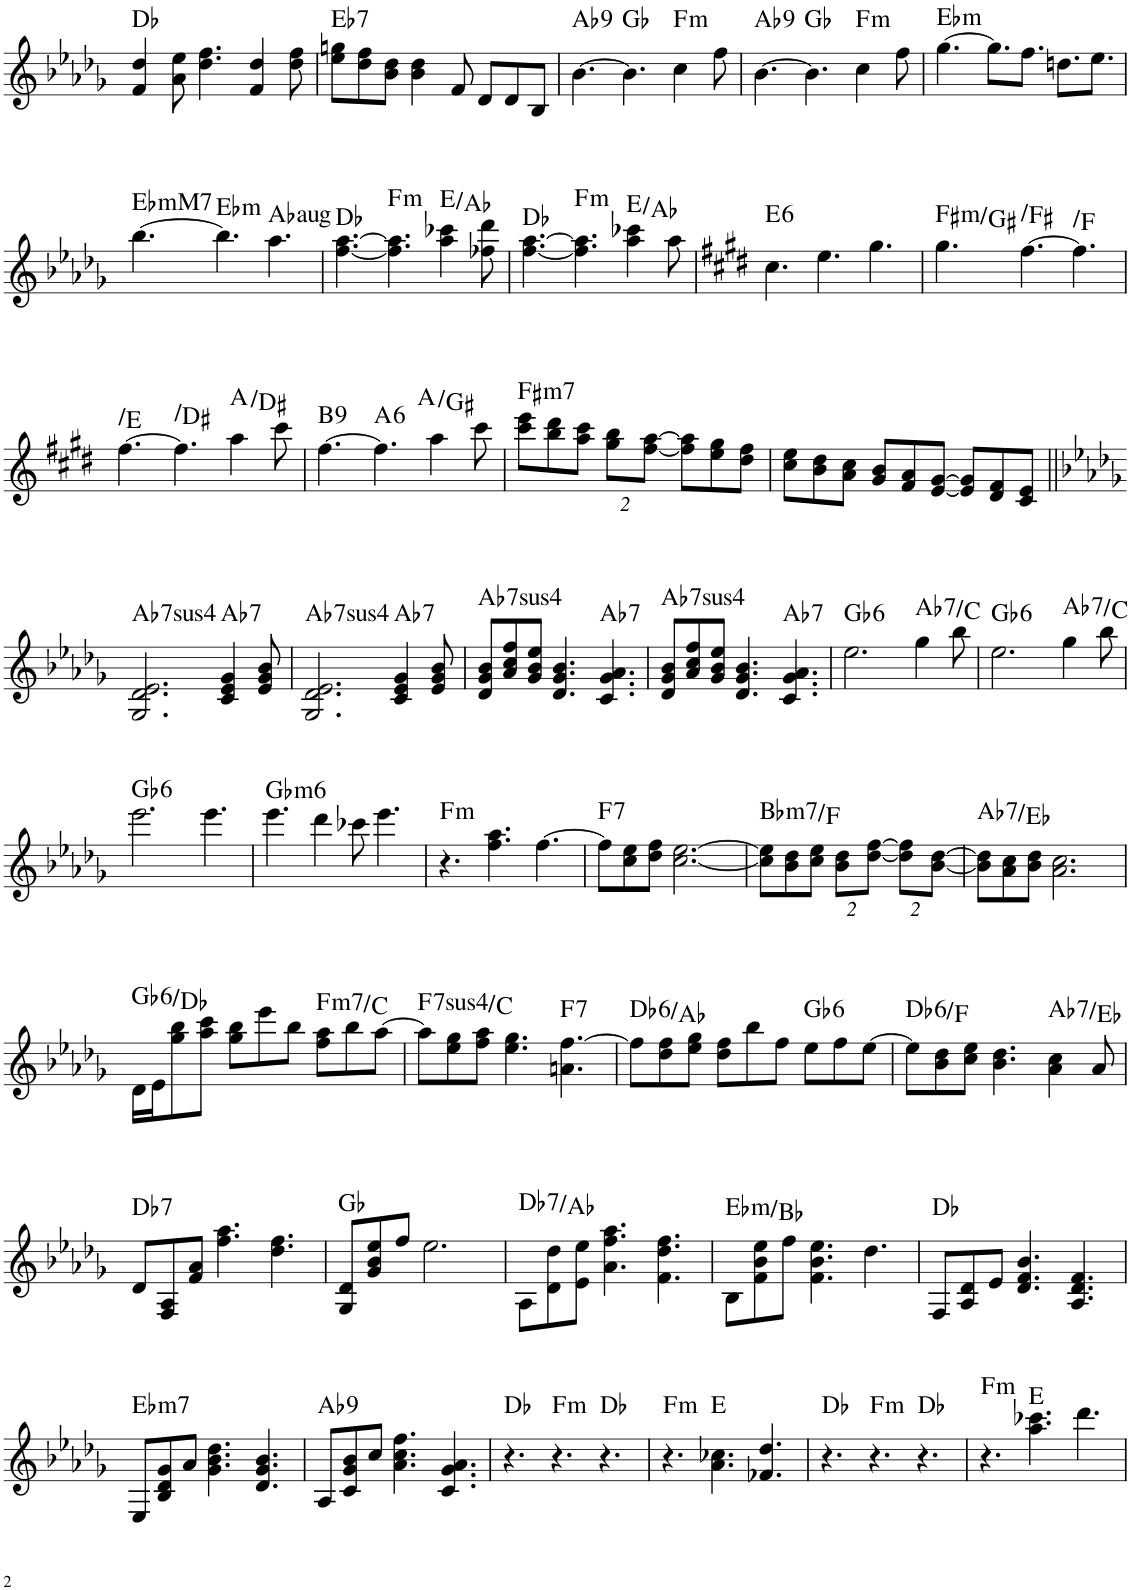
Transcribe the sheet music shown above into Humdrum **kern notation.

**kern	**harte
*part1	*part1
*staff1	*
*I"Piano	*
*I'Pno.	*
!!LO:PB:g=z
*clefG2	*
*k[b-e-a-d-g-]	*
*M9/8	*
=29	=29
4f/ 4dd-/	Db:maj
8a-\ 8ee-\	.
4.dd-\ 4.ff\	.
4f/ 4dd-/	.
8dd-\ 8ff\	.
=30	=30
!	!LO:H:kt=7
8ee-\ 8ggn\L	Eb:7
8dd-\ 8ff\	.
8b-\ 8dd-\J	.
4b-\ 4dd-\	.
8f/	.
8d-/L	.
8d-/	.
8B-/J	.
=31	=31
!	!LO:H:kt=9
[4.b-\	Ab:9
4.b-\]	Gb:maj
!	!LO:H:kt=m
4cc\	F:min
8ff\	.
=32	=32
!	!LO:H:kt=9
[4.b-\	Ab:9
4.b-\]	Gb:maj
!	!LO:H:kt=m
4cc\	F:min
8ff\	.
=33	=33
!	!LO:H:kt=m
[4.gg-\	Eb:min
8.gg-\L]	.
8.ff\J	.
8.ddn\L	.
8.ee-\J	.
!!LO:LB:g=z
=34	=34
!	!LO:H:kt=mM7
[4.bb-\	Eb:minmaj7
!	!LO:H:kt=m
4.bb-\]	Eb:min
!	!LO:H:kt=aug
4.aa-\	Ab:aug
=35	=35
[4.ff\ [4.aa-\	Db:maj
!	!LO:H:kt=m
4.ff\] 4.aa-\]	F:min
4aa-\ 4ccc-X\	E:maj/b4
8ff-X\ 8ddd-\	.
=36	=36
[4.ff\ [4.aa-\	Db:maj
!	!LO:H:kt=m
4.ff\] 4.aa-\]	F:min
4aa-\ 4ccc-X\	E:maj/b4
8aa-\	.
=37	=37
*k[f#c#g#d#]	*
!	!LO:H:kt=6
4.cc#\	E:maj6
4.ee\	.
4.gg#\	.
=38	=38
!	!LO:H:kt=m
4.gg#\	F#:min/2
!	!LO:H:kt=N.C.
[4.ff#\	N
!	!LO:H:kt=N.C.
4.ff#\]	N
!!LO:LB:g=z
=39	=39
!	!LO:H:kt=N.C.
[4.ff#\	N
!	!LO:H:kt=N.C.
4.ff#\]	N
4aa\	A:maj/#4
8ccc#\	.
=40	=40
!	!LO:H:kt=9
[4.ff#\	B:9
!	!LO:H:kt=6
4.ff#\]	A:maj6
4aa\	A:maj/7
8ccc#\	.
=41	=41
!	!LO:H:kt=m7
8ccc#\ 8eee\L	F#:min7
8bb\ 8ddd#\	.
8aa\ 8ccc#\J	.
*Xbrackettup	*
16%3gg#\ 16%3bb\L	.
[16%3ff#\ [16%3aa\J	.
8ff#\] 8aa\]L	.
8ee\ 8gg#\	.
8dd#\ 8ff#\J	.
=42	=42
8cc#\ 8ee\L	.
8b\ 8dd#\	.
8a\ 8cc#\J	.
8g#/ 8b/L	.
8f#/ 8a/	.
[8e/ [8g#/J	.
8e/] 8g#/]L	.
8d#/ 8f#/	.
8c#/ 8e/J	.
!!LO:LB:g=z
=43||	=43||
*k[b-e-a-d-g-]	*
!	!LO:H:kt=74
2.G-/ 2.d-/ 2.e-/	Ab:sus4(7)
!	!LO:H:kt=7
4c/ 4e-/ 4g-/	Ab:7
8e-/ 8g-/ 8b-/	.
=44	=44
!	!LO:H:kt=74
2.G-/ 2.d-/ 2.e-/	Ab:sus4(7)
!	!LO:H:kt=7
4c/ 4e-/ 4g-/	Ab:7
8e-/ 8g-/ 8b-/	.
=45	=45
!	!LO:H:kt=74
8d-/ 8g-/ 8b-/L	Ab:sus4(7)
8a-/ 8cc/ 8ff/	.
8g-/ 8b-/ 8ee-/J	.
4.d-/ 4.g-/ 4.b-/	.
!	!LO:H:kt=7
4.c/ 4.g-/ 4.a-/	Ab:7
=46	=46
!	!LO:H:kt=74
8d-/ 8g-/ 8b-/L	Ab:sus4(7)
8a-/ 8cc/ 8ff/	.
8g-/ 8b-/ 8ee-/J	.
4.d-/ 4.g-/ 4.b-/	.
!	!LO:H:kt=7
4.c/ 4.g-/ 4.a-/	Ab:7
=47	=47
!	!LO:H:kt=6
2.ee-\	Gb:maj6
!	!LO:H:kt=7
4gg-\	Ab:7/3
8bb-\	.
=48	=48
!	!LO:H:kt=6
2.ee-\	Gb:maj6
!	!LO:H:kt=7
4gg-\	Ab:7/3
8bb-\	.
!!LO:LB:g=z
=49	=49
!	!LO:H:kt=6
2.eee-\	Gb:maj6
4.eee-\	.
=50	=50
!	!LO:H:kt=m6
4.eee-\	Gb:min6
4ddd-\	.
8ccc-X\	.
4.eee-\	.
=51	=51
!	!LO:H:kt=m
4.r	F:min
4.ff\ 4.aa-\	.
[4.ff\	.
=52	=52
!	!LO:H:kt=7
8ff\L]	F:7
8cc\ 8ee-\	.
8dd-\ 8ff\J	.
[2.cc\ [2.ee-\	.
=53	=53
!	!LO:H:kt=m7
8cc\] 8ee-\]L	Bb:min7/5
8b-\ 8dd-\	.
8cc\ 8ee-\J	.
16%3b-\ 16%3dd-\L	.
[4.dd-\ [4.ff\	.
[16%3b-\ [16%3dd-\J	.
=54	=54
!	!LO:H:kt=7
8b-\] 8dd-\]L	Ab:7/5
8a-\ 8cc\	.
8b-\ 8dd-\J	.
2.a-\ 2.cc\	.
!!LO:LB:g=z
=55	=55
!	!LO:H:kt=6
16d-\LL	Gb:maj6/5
16e-\J	.
8gg-\ 8bb-\	.
8aa-\ 8ccc\J	.
8gg-\ 8bb-\L	.
8eee-\	.
8bb-\J	.
!	!LO:H:kt=m7
8ff\ 8aa-\L	F:min7/5
8bb-\	.
[8aa-\J	.
=56	=56
!	!LO:H:kt=74
8aa-\L]	F:sus4(7)/5
8ee-\ 8gg-\	.
8ff\ 8aa-\J	.
4.ee-\ 4.gg-\	.
!	!LO:H:kt=7
4.an\ [4.ff\	F:7
=57	=57
!	!LO:H:kt=6
8ff\L]	Db:maj6/5
8dd-\ 8ff\	.
8ee-\ 8gg-\J	.
8dd-\ 8ff\L	.
8bb-\	.
8ff\J	.
!	!LO:H:kt=6
8ee-\L	Gb:maj6
8ff\	.
[8ee-\J	.
=58	=58
!	!LO:H:kt=6
8ee-\L]	Db:maj6/3
8b-\ 8dd-\	.
8cc\ 8ee-\J	.
4.b-\ 4.dd-\	.
!	!LO:H:kt=7
4a-\ 4cc\	Ab:7/5
8a-/	.
!!LO:LB:g=z
=59	=59
!	!LO:H:kt=7
8d-/L	Db:7
8F/ 8A-/	.
8f/ 8a-/J	.
4.ff\ 4.aa-\	.
4.dd-\ 4.ff\	.
=60	=60
8G-/ 8d-/L	Gb:maj
8g-/ 8b-/ 8ee-/	.
8ff/J	.
2.ee-\	.
=61	=61
!	!LO:H:kt=7
8A-\L	Db:7/5
8d-\ 8dd-\	.
8e-\ 8ee-\J	.
4.a-\ 4.ff\ 4.aa-\	.
4.f\ 4.dd-\ 4.ff\	.
=62	=62
!	!LO:H:kt=m
8B-\L	Eb:min/5
8f\ 8b-\ 8ee-\	.
8ff\J	.
4.f\ 4.b-\ 4.ee-\	.
4.dd-\	.
=63	=63
8F/L	Db:maj
8A-/ 8d-/	.
8e-/J	.
4.d-/ 4.f/ 4.b-/	.
4.A-/ 4.d-/ 4.f/	.
!!LO:LB:g=z
=64	=64
!	!LO:H:kt=m7
8E-/L	Eb:min7
8B-/ 8d-/ 8g-/	.
8a-/J	.
4.g-\ 4.b-\ 4.dd-\	.
4.d-/ 4.g-/ 4.b-/	.
=65	=65
!	!LO:H:kt=9
8A-/L	Ab:9
8c/ 8g-/ 8b-/	.
8cc/J	.
4.a-\ 4.cc\ 4.ff\	.
4.c/ 4.g-/ 4.a-/	.
=66	=66
4.r	Db:maj
!	!LO:H:kt=m
4.r	F:min
4.r	Db:maj
=67	=67
!	!LO:H:kt=m
4.r	F:min
4.a-\ 4.cc-X\	E:maj
4.f-X/ 4.dd-/	.
=68	=68
4.r	Db:maj
!	!LO:H:kt=m
4.r	F:min
4.r	Db:maj
=69	=69
!	!LO:H:kt=m
4.r	F:min
4.aa-\ 4.ccc-X\	E:maj
4.ddd-\	.
=	=
*-	*-
